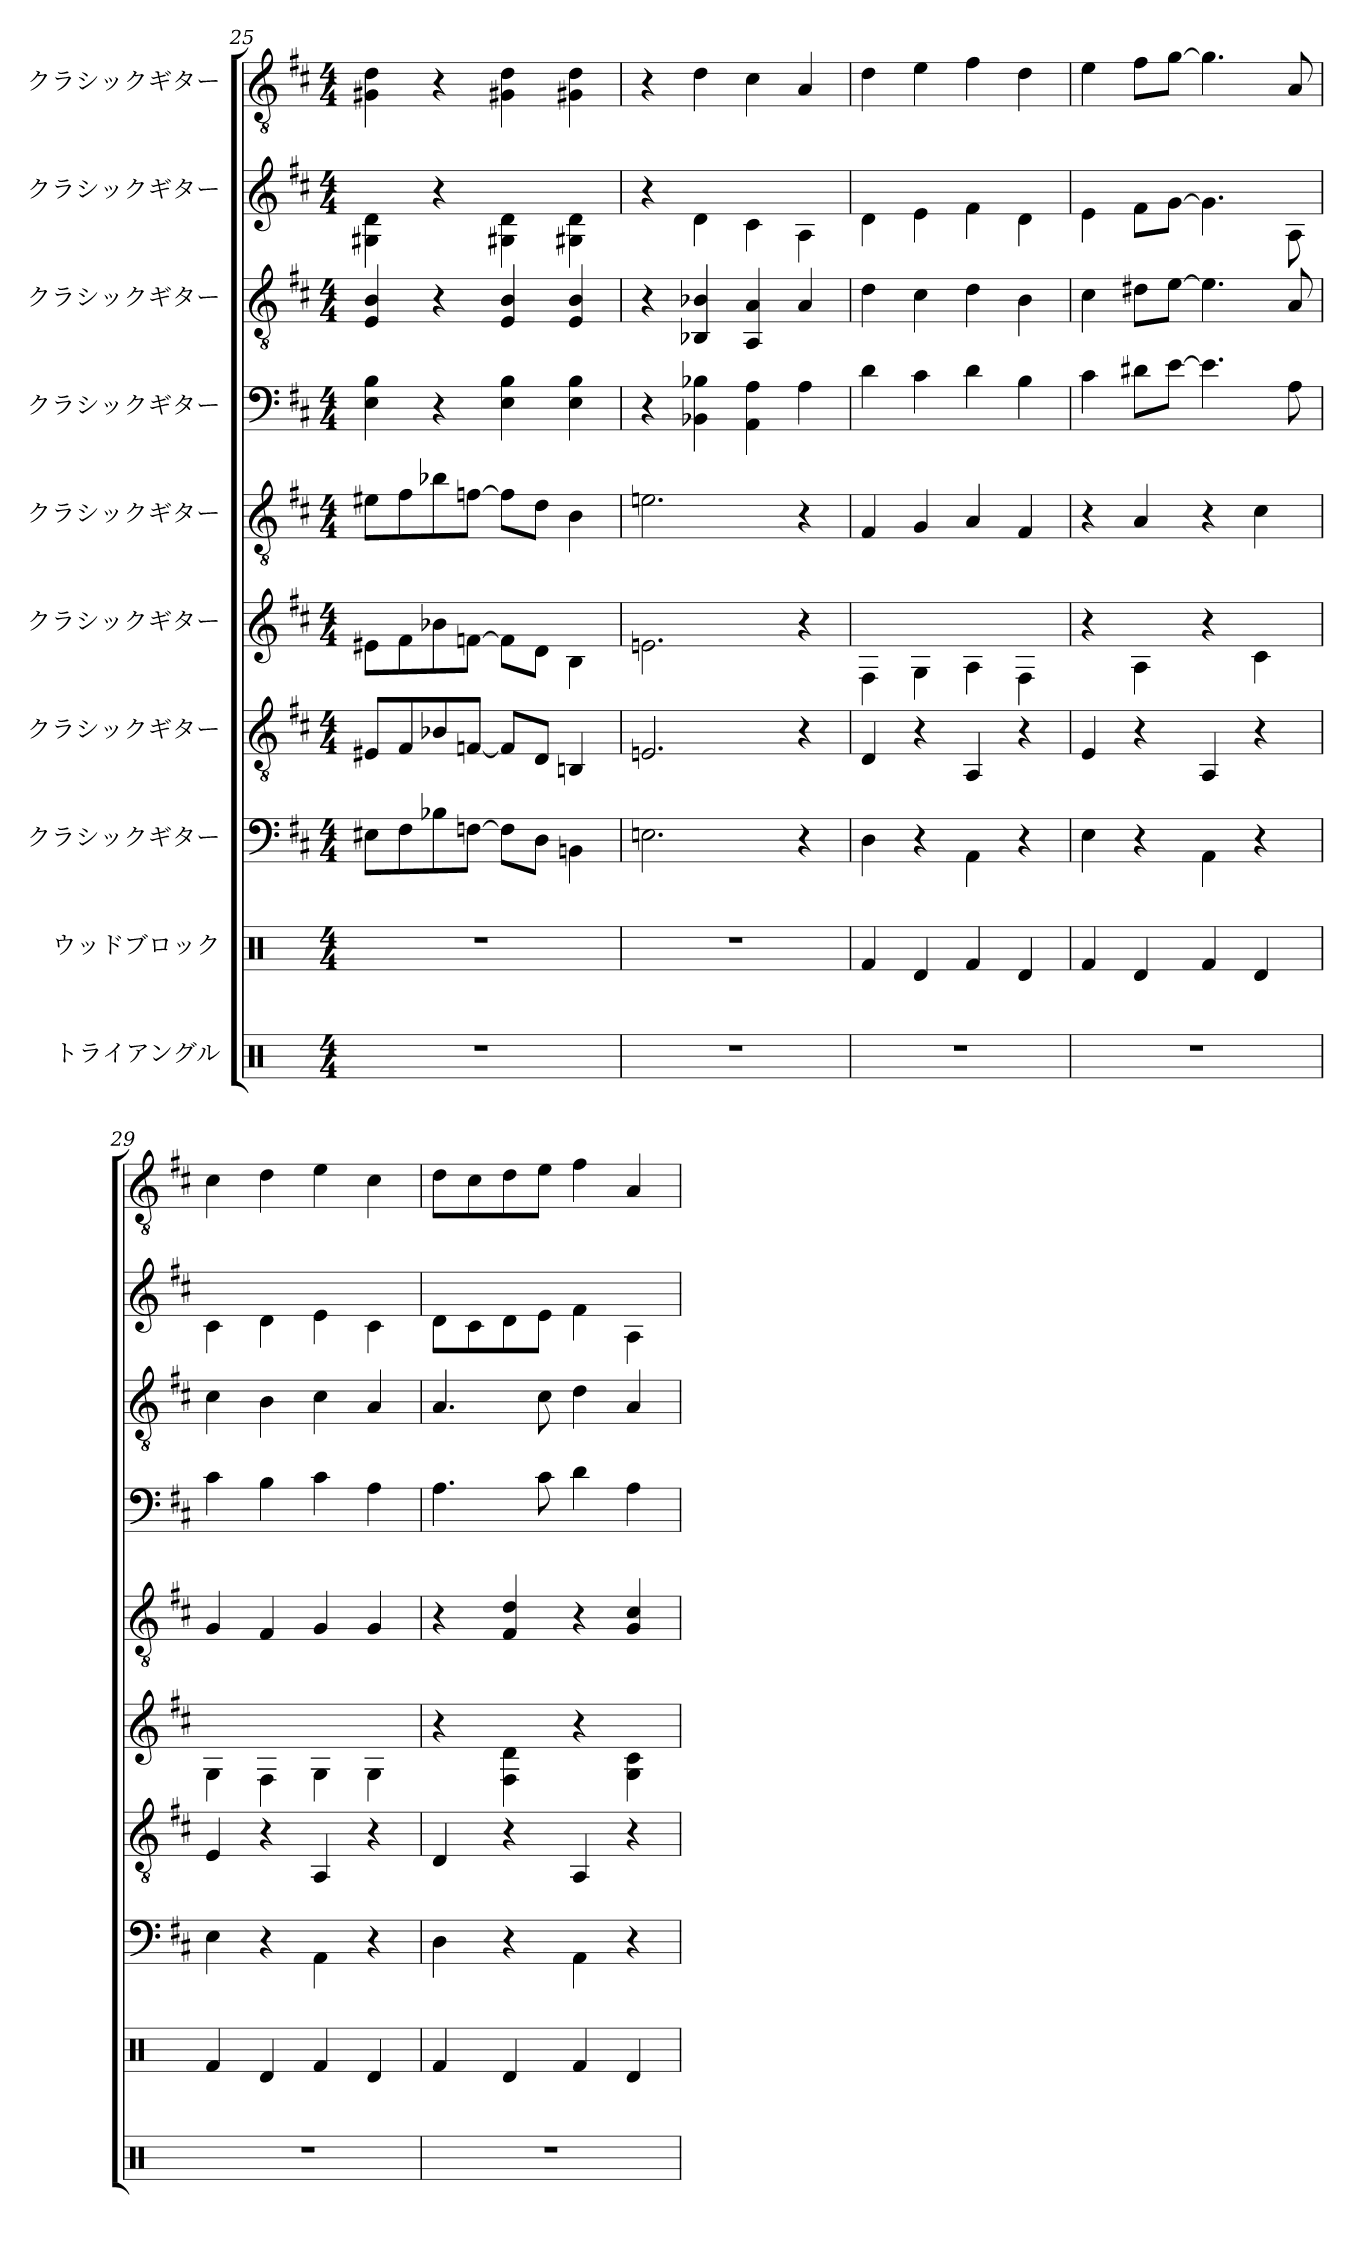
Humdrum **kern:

**kern	**kern	**kern	**kern	**kern	**kern	**kern	**kern	**kern	**kern
*part10	*part9	*part8	*part7	*part6	*part5	*part4	*part3	*part2	*part1
*staff10	*staff9	*staff8	*staff7	*staff6	*staff5	*staff4	*staff3	*staff2	*staff1
*I"トライアングル	*I"ウッドブロック	*I"クラシックギター	*I"クラシックギター	*I"クラシックギター	*I"クラシックギター	*I"クラシックギター	*I"クラシックギター	*I"クラシックギター	*I"クラシックギター
*clefX	*clefX	*	*clefGv2	*	*clefGv2	*	*clefGv2	*	*clefGv2
*k[]	*k[]	*k[f#c#]	*k[f#c#]	*k[f#c#]	*k[f#c#]	*k[f#c#]	*k[f#c#]	*k[f#c#]	*k[f#c#]
*M4/4	*M4/4	*M4/4	*M4/4	*M4/4	*M4/4	*M4/4	*M4/4	*M4/4	*M4/4
=25	=25	=25	=25	=25	=25	=25	=25	=25	=25
1r	1r	8E#X\L	8E#X/L	8e#X\L	8e#X\L	4E\ 4B\	4E/ 4B/	4G#\ 4d\	4G#X\ 4d\
.	.	8F#\	8F#/	8f#\	8f#\	.	.	.	.
.	.	8B-X\	8B-X/	8b-X\	8b-X\	4r	4r	4r	4r
.	.	[8Fn\J	[8Fn/J	[8fn\J	[8fn\J	.	.	.	.
.	.	8F\L]	8F/L]	8f\L]	8f\L]	4E\ 4B\	4E/ 4B/	4G#X\ 4d\	4G#X\ 4d\
.	.	8D\J	8D/J	8d\J	8d\J	.	.	.	.
.	.	4BBn\	4BBn/	4B\	4B\	4E\ 4B\	4E/ 4B/	4G#X\ 4d\	4G#X\ 4d\
=26	=26	=26	=26	=26	=26	=26	=26	=26	=26
1r	1r	2.En\	2.En/	2.en\	2.en\	4r	4r	4r	4r
.	.	.	.	.	.	4BB-X\ 4B-X\	4BB-X/ 4B-X/	4d\	4d\
.	.	.	.	.	.	4AA\ 4A\	4AA/ 4A/	4c#\	4c#\
.	.	4r	4r	4r	4r	4A\	4A/	4A\	4A/
=27	=27	=27	=27	=27	=27	=27	=27	=27	=27
1r	4Rf/	4D\	4D/	4F#\	4F#/	4d\	4d\	4d\	4d\
.	4Rd/	4r	4r	4G\	4G/	4c#\	4c#\	4e\	4e\
.	4Rf/	4AA\	4AA/	4A\	4A/	4d\	4d\	4f#\	4f#\
.	4Rd/	4r	4r	4F#\	4F#/	4B\	4B\	4d\	4d\
!!LO:PB:g=z
=28	=28	=28	=28	=28	=28	=28	=28	=28	=28
1r	4Rf/	4E\	4E/	4r	4r	4c#\	4c#\	4e\	4e\
.	4Rd/	4r	4r	4A\	4A/	8d#X\L	8d#X\L	8f#\L	8f#\L
.	.	.	.	.	.	[8e\J	[8e\J	[8g\J	[8g\J
.	4Rf/	4AA\	4AA/	4r	4r	4.e\]	4.e\]	4.g\]	4.g\]
.	4Rd/	4r	4r	4c#\	4c#\	.	.	.	.
.	.	.	.	.	.	8A\	8A/	8A\	8A/
=29	=29	=29	=29	=29	=29	=29	=29	=29	=29
1r	4Rf/	4E\	4E/	4G\	4G/	4c#\	4c#\	4c#\	4c#\
.	4Rd/	4r	4r	4F#\	4F#/	4B\	4B\	4d\	4d\
.	4Rf/	4AA\	4AA/	4G\	4G/	4c#\	4c#\	4e\	4e\
.	4Rd/	4r	4r	4G\	4G/	4A\	4A/	4c#\	4c#\
=30	=30	=30	=30	=30	=30	=30	=30	=30	=30
1r	4Rf/	4D\	4D/	4r	4r	4.A\	4.A/	8d\L	8d\L
.	.	.	.	.	.	.	.	8c#\	8c#\
.	4Rd/	4r	4r	4F#\ 4d\	4F#/ 4d/	.	.	8d\	8d\
.	.	.	.	.	.	8c#\	8c#\	8e\J	8e\J
.	4Rf/	4AA\	4AA/	4r	4r	4d\	4d\	4f#\	4f#\
.	4Rd/	4r	4r	4G\ 4c#\	4G/ 4c#/	4A\	4A/	4A\	4A/
=	=	=	=	=	=	=	=	=	=
*-	*-	*-	*-	*-	*-	*-	*-	*-	*-
